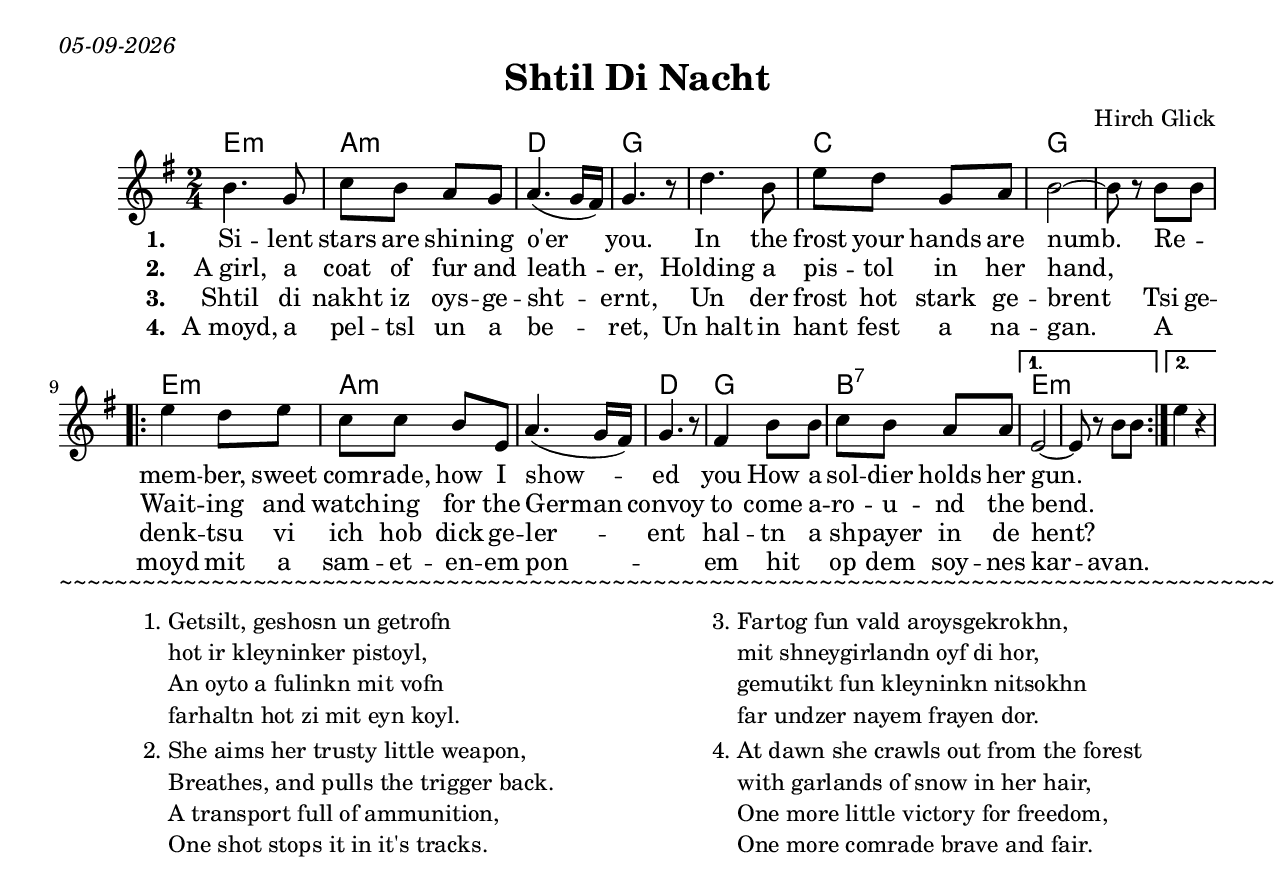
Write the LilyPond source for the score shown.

\version "2.20.0"
\include "english.ly"
\paper{
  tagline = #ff
  print-all-headers = ##t
  #(set-paper-size "letter")
}
date = #(strftime "%d-%m-%Y" (localtime (current-time)))

\markup{ \italic{ \date }  }

%\markup{ Got something to say? }

global = {
  \clef treble
  \key a \minor
  \time 2/4
  \set Score.markFormatter = #format-mark-box-alphabet
}

%#################################### Melody ########################
%melody =  \transpose c d \relative c' {  %transpose for clarinet
melody = \relative c' {
  \global
  %\partial 4 g4    %lead in notes

  e4. c8
  f8 e d c
  d4.(c16 b)
  c4. r8

  g'4. e8
  a8 g c, d
  e2~
  e8 r e e

  \repeat volta 2{
    a4 g8 a
    f8 f e a,
    d4.(c16 b)
    c4. r8
    b4 e8 e
    %c8 bf a g|
    f8 e d d
  }
  \alternative{
    {a2~ a8 r8 e'8 e8}
    {a4 r}
  }

}
%################################# Lyrics #####################
\addlyrics{
  \set stanza = #"1. "
  Si -- lent stars are shin -- ing o'er you.
  In the frost your hands are numb.
  Re -- _ mem -- ber, sweet com -- rade, how I show -- ed you
  How a sol -- dier holds her gun.
}
\addlyrics {
  \set stanza = #"2. "
  A_girl, a coat of fur and leath -- er,
  Holding a pis -- tol in her hand,
  _ _ Wait -- ing and watch -- ing for the German
  convoy to come a -- ro -- u -- nd the bend.
}

\addlyrics{ \set stanza = #"3. "
            Shtil di nakht iz oys -- ge -- sht -- ernt,
            Un der frost hot stark ge -- brent
            Tsi ge -- denk -- tsu vi ich hob dick ge -- ler -- ent
            hal -- tn a sh -- payer in de hent?
}
\addlyrics{ \set stanza = #"4. "
            A_moyd, a pel -- tsl un a be -- ret,
            Un_halt in hant fest a na -- gan.
            A _  moyd mit a sam -- et -- en -- em pon -- _ em
            hit _ op dem soy -- nes kar -- avan.
}
%################################# Chords #######################
harmonies = \chordmode {
  a2:m
  d2:m
  g2
  c2*2
  f2
  c4*4


  a2:m
  d2*2:m
  g2
  c2
  e2:7
  a2:m

}

\score {
  % transpose score below
  \transpose a, e
  <<
    \new ChordNames {
      \set chordChanges = ##f
      \harmonies
    }
    \new Staff   \melody
  >>
  \header{
    title= "Shtil Di Nacht"
    subtitle=""
    composer= "Hirch Glick"
    instrument =""
    arranger= ""
  }
  \layout{indent = 1.0\cm}
  \midi {
    \tempo 4 = 120

    % \midi { }
  }
}

\markup{~~~~~~~~~~~~~~~~~~~~~~~~~~~~~~~~~~~~~~~~~~~~~~~~~~~~~~~~~~~~~~~~~~~~~~~~~~~~~~~~~~~~~~~~ }
\markup{}
\markup{}
% more verses:
\markup{}
\markup {
  % \font-size #2
  \fill-line {
    \hspace #0.1 % distance from left margin
    \column {
      \line { "1."
              \column {
                "Getsilt, geshosn un getrofn"
                "hot ir kleyninker pistoyl,"
                "An oyto a fulinkn mit vofn"
                "farhaltn hot zi mit eyn koyl."
              }
      }
      \hspace #0.2 % vertical distance between verses
      \line { "2."
              \column {
                "She aims her trusty little weapon,"
                "Breathes, and pulls the trigger back."
                "A transport full of ammunition,"
                "One shot stops it in it's tracks."
              }
      }
    }
    \hspace #0.1  % horiz. distance between columns
    \column {
      \line { "3."
              \column {
                "Fartog fun vald aroysgekrokhn,"
                "mit shneygirlandn oyf di hor,"
                "gemutikt fun kleyninkn nitsokhn"
                "far undzer nayem frayen dor. "
                ""
              }
      }
      \hspace #0.2 % distance between verses
      \line { "4."
              \column {
                "At dawn she crawls out from the forest"
                "with garlands of snow in her hair,"
                "One more little victory for freedom,"
                "One more comrade brave and fair."
              }
      }
    }
    \hspace #0.1 % distance to right margin
  }
}

%}
